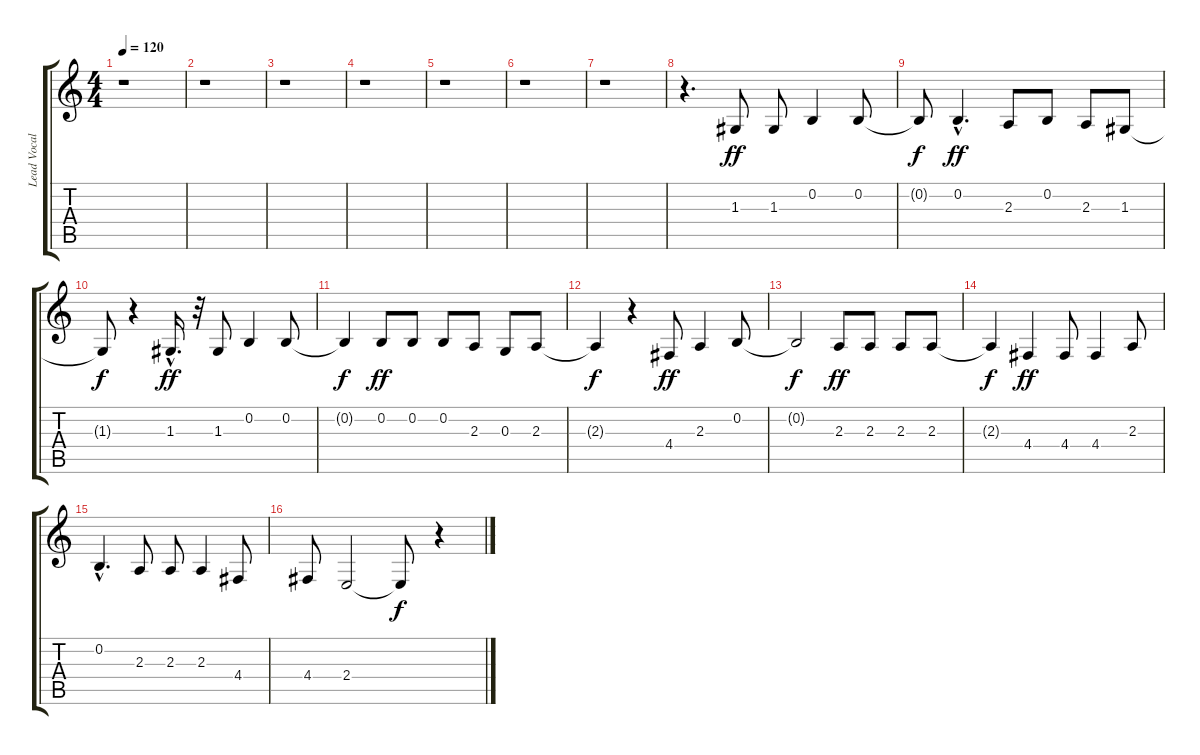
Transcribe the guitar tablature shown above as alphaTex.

\track ("Lead Vocal II" "Lead Vocal") {instrument panflute}
\staff {score tabs}
\tuning (E4 B3 G3 D3 A2 E2) {hide}
\ts (4 4)
\tempo 120
\clef g2
\ks c
r.1{dy ff} |
r.1 |
r.1 |
r.1 |
r.1 |
r.1 |
r.1 |
r.4{d} 1.3.8 1.3.8 0.2.4 0.2.8 |
0.2{t}.8{dy f} 0.2{hac}.4{d dy ff} 2.3.8 0.2.8 2.3.8 1.3.8 |
1.3{t}.8{dy f} r.4 1.3{hac}.16{d dy ff} r.32 1.3.8 0.2.4 0.2.8 |
0.2{t}.4{dy f} 0.2.8{dy ff} 0.2.8 0.2.8 2.3.8 0.3.8 2.3.8 |
2.3{t}.4{dy f} r.4 4.4.8{dy ff} 2.3.4 0.2.8 |
0.2{t}.2{dy f} 2.3.8{dy ff} 2.3.8 2.3.8 2.3.8 |
2.3{t}.4{dy f} 4.4.4{dy ff} 4.4.8 4.4.4 2.3.8 |
0.2{hac}.4{d} 2.3.8 2.3.8 2.3.4 4.4.8 |
4.4.8 2.4.2 2.4{t}.8{dy f} r.4
